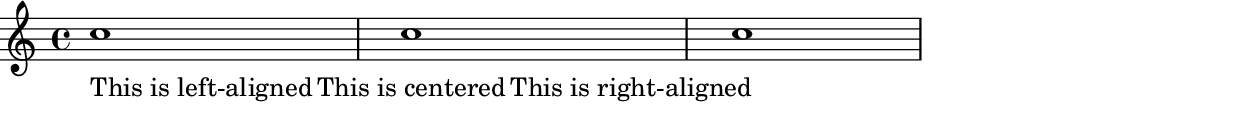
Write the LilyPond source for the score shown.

%% Generated by lilypond-book.py
%% Options: [exampleindent=10.16\mm,indent=0\mm,line-width=160\mm]
\include "lilypond-book-preamble.ly"


% ****************************************************************
% Start cut-&-pastable-section
% ****************************************************************



\paper {
  indent = 0\mm
  line-width = 160\mm
  % offset the left padding, also add 1mm as lilypond creates cropped
  % images with a little space on the right
  line-width = #(- line-width (* mm  3.000000) (* mm 1))
}

\layout {
  
}





% ****************************************************************
% ly snippet:
% ****************************************************************
\sourcefilename "lyrics-alignment.ly"
\sourcefileline 0
%% DO NOT EDIT this file manually; it is automatically
%% generated from LSR http://lsr.dsi.unimi.it
%% Make any changes in LSR itself, or in Documentation/snippets/new/ ,
%% and then run scripts/auxiliar/makelsr.py
%%
%% This file is in the public domain.
\version "2.17.6"

\header {
%% Translation of GIT committish: 56145dfed8f19bb34459d5b40cab388776d2ec49
  texidoces = "
La alineación horizontal de la letra se puede ajustar sobreescribiendo
la propiedad @code{self-alignment-X} del objeto @code{LyricText}.
@code{#-1} es izquierda, @code{#0} es centrado y @code{#1} es derecha;
sin embargo, podemos usar también @code{#LEFT}, @code{#CENTER} y
@code{#RIGHT}.

"
  doctitlees = "Alineación de la letra"

%% Translation of GIT committish: 27b1197f3bae8512c14d946752cd3e40e7c76016

  texidocde = "
Die horizontale Ausrichtung von Gesangstext kann eingestellt werden, indem
man die @code{self-alignment-X}-Eigenschaft des @code{LyricText}-Objekts
verändert.  @code{#-1} bedeutet links, @code{#0} bedeutet mittig und @code{#1}
bedeutet rechts, man kann aber genauso gut auch @code{#LEFT}, @code{#CENTER}
und @code{#RIGHT} benutzen.

"
  doctitlede = "Ausrichtung von Gesangstext"


%% Translation of GIT committish: 64d521c30b929ac9be37823df577b8f02c8cf0ee
  texidocfr = "
L'alignement horizontal des paroles peut se gérer à l'aide de la
propriété @code{self-alignment-X} de l'objet @code{LyricText}.
Les valeurs @code{-1} ou @code{LEFT} produiront un alignement par la
gauche, les valeurs @code{0} ou @code{CENTER} un alignement centré, et
les valeurs @code{1} ou @code{RIGHT} un alignement par la droite.

"
  doctitlefr = "Alignement des syllabes"

  lsrtags = "really-simple, text, vocal-music"

  texidoc = "
Horizontal alignment for lyrics can be set by overriding the
@code{self-alignment-X} property of the @code{LyricText} object.
@code{#-1} is left, @code{#0} is center and @code{#1} is right;
however, you can use @code{#LEFT}, @code{#CENTER} and @code{#RIGHT} as
well.

"
  doctitle = "Lyrics alignment"
} % begin verbatim

\layout { ragged-right = ##f }
\relative c'' {
  c1
  c1
  c1
}
\addlyrics {
  \once \override LyricText.self-alignment-X = #LEFT
  "This is left-aligned"
  \once \override LyricText.self-alignment-X = #CENTER
  "This is centered"
  \once \override LyricText.self-alignment-X = #1
  "This is right-aligned"
}



% ****************************************************************
% end ly snippet
% ****************************************************************
